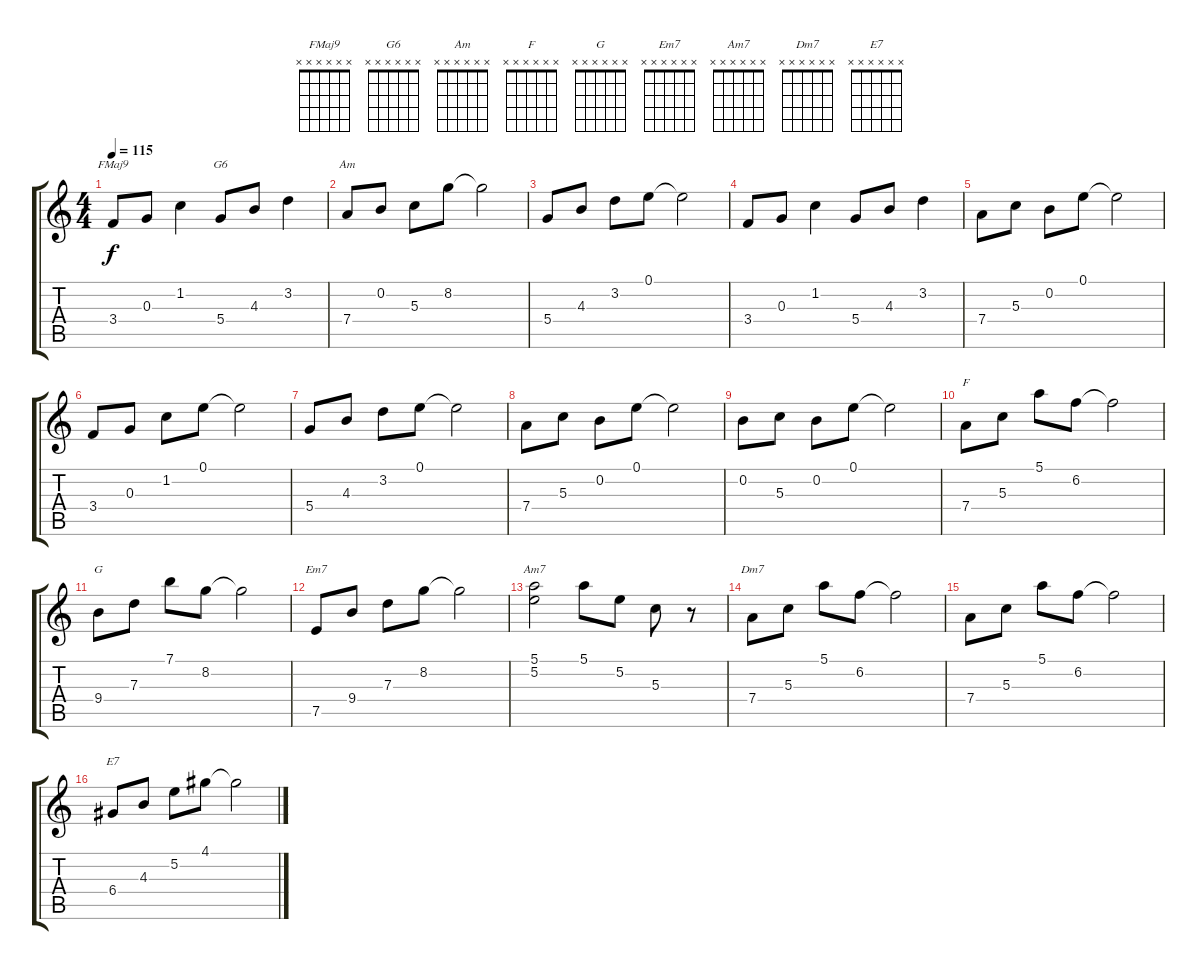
\track "" {instrument distortionguitar}
\staff {score tabs}
\tuning (E4 B3 G3 D3 A2 E2) {hide}
\chord ("FMaj9" x x x x x x)
\chord ("G6" x x x x x x)
\chord ("Am" x x x x x x)
\chord ("F" x x x x x x)
\chord ("G" x x x x x x)
\chord ("Em7" x x x x x x)
\chord ("Am7" x x x x x x)
\chord ("Dm7" x x x x x x)
\chord ("E7" x x x x x x)
\ts (4 4)
\tempo 115
\clef g2
\ks c
3.4.8{ch "FMaj9" dy f} 0.3.8 1.2.4 5.4.8{ch "G6"} 4.3.8 3.2.4 |
7.4.8{ch "Am"} 0.2.8 5.3.8 8.2.8 8.2{t}.2 |
5.4.8 4.3.8 3.2.8 0.1.8 0.1{t}.2 |
3.4.8 0.3.8 1.2.4 5.4.8 4.3.8 3.2.4 |
7.4.8 5.3.8 0.2.8 0.1.8 0.1{t}.2 |
3.4.8 0.3.8 1.2.8 0.1.8 0.1{t}.2 |
5.4.8 4.3.8 3.2.8 0.1.8 0.1{t}.2 |
7.4.8 5.3.8 0.2.8 0.1.8 0.1{t}.2 |
0.2.8 5.3.8 0.2.8 0.1.8 0.1{t}.2 |
7.4.8{ch "F"} 5.3.8 5.1.8 6.2.8 6.2{t}.2 |
9.4.8{ch "G"} 7.3.8 7.1.8 8.2.8 8.2{t}.2 |
7.5.8{ch "Em7"} 9.4.8 7.3.8 8.2.8 8.2{t}.2 |
(5.1 5.2).2{ch "Am7"} 5.1.8 5.2.8 5.3.8 r.8 |
7.4.8{ch "Dm7"} 5.3.8 5.1.8 6.2.8 6.2{t}.2 |
7.4.8 5.3.8 5.1.8 6.2.8 6.2{t}.2 |
6.4.8{ch "E7"} 4.3.8 5.2.8 4.1.8 4.1{t}.2
